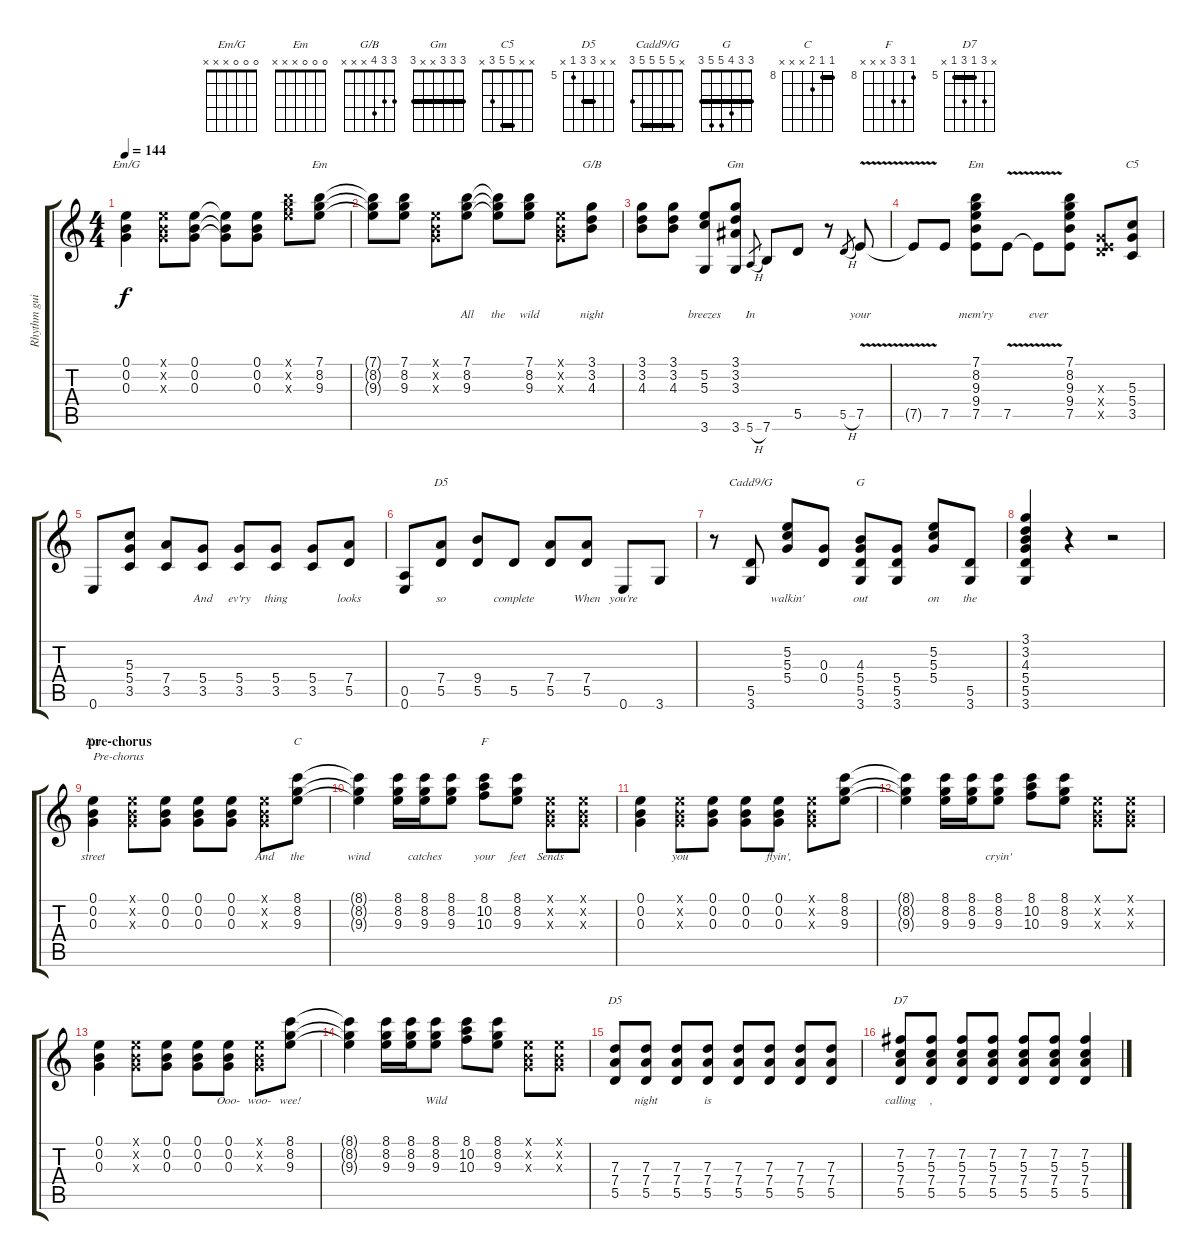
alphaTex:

\track ("Rhythm guitar" "Rhythm gui") {instrument acousticguitarsteel}
\staff {score tabs}
\tuning (E4 B3 G3 D3 A2 E2) {hide}
\chord ("Em/G" 0 0 0 x x x)
\chord ("Em" 7 8 9 x x x) {firstfret 7}
\chord ("G/B" 3 3 4 x x x)
\chord ("Gm" 3 3 3 x x 3) {barre 3}
\chord ("Em" 7 8 9 9 7 x) {firstfret 7 barre 7}
\chord ("C5" x x 5 5 3 x) {barre 5}
\chord ("D5" x x x 7 5 x) {firstfret 5}
\chord ("Cadd9/G" x 5 5 5 5 3) {barre 5}
\chord ("G" 3 3 4 5 5 3) {barre 3}
\chord ("Em" 0 0 0 x x x)
\chord ("C" 8 8 9 x x x) {firstfret 8 barre 8}
\chord ("F" 8 10 10 x x x) {firstfret 8}
\chord ("D5" x x 7 7 5 x) {firstfret 5 barre 7}
\chord ("D7" x 7 5 7 5 x) {firstfret 5 barre 5}
\ts (4 4)
\tempo 144
\clef g2
\ks c
(0.1 0.2 0.3).4{ch "Em/G" lyrics (0 "") lyrics (1 "") lyrics (2 "") lyrics (3 "") lyrics (4 "") dy f} (0.1{x} 0.2{x} 0.3{x}).8{lyrics (0 "") lyrics (1 "") lyrics (2 "") lyrics (3 "") lyrics (4 "")} (0.1 0.2 0.3).8{lyrics (0 "") lyrics (1 "") lyrics (2 "") lyrics (3 "") lyrics (4 "")} (0.1{t} 0.2{t} 0.3{t}).8{lyrics (0 "") lyrics (1 "") lyrics (2 "") lyrics (3 "") lyrics (4 "")} (0.1 0.2 0.3).8{lyrics (0 "") lyrics (1 "") lyrics (2 "") lyrics (3 "") lyrics (4 "")} (7.1{x} 8.2{x} 9.3{x}).8{lyrics (0 "") lyrics (1 "") lyrics (2 "") lyrics (3 "") lyrics (4 "")} (7.1 8.2 9.3).8{ch "Em" lyrics (0 "") lyrics (1 "") lyrics (2 "") lyrics (3 "") lyrics (4 "")} |
(7.1{t} 8.2{t} 9.3{t}).8{lyrics (0 "") lyrics (1 "") lyrics (2 "") lyrics (3 "") lyrics (4 "")} (7.1 8.2 9.3).8{lyrics (0 "") lyrics (1 "") lyrics (2 "") lyrics (3 "") lyrics (4 "")} (0.1{x} 0.2{x} 0.3{x}).8{lyrics (0 "") lyrics (1 "") lyrics (2 "") lyrics (3 "") lyrics (4 "")} (7.1 8.2 9.3).8{lyrics (0 "All") lyrics (1 "") lyrics (2 "") lyrics (3 "") lyrics (4 "")} (7.1{t} 8.2{t} 9.3{t}).8{lyrics (0 "the") lyrics (1 "") lyrics (2 "") lyrics (3 "") lyrics (4 "")} (7.1 8.2 9.3).8{lyrics (0 "wild") lyrics (1 "") lyrics (2 "") lyrics (3 "") lyrics (4 "")} (0.1{x} 0.2{x} 0.3{x}).8{lyrics (0 "") lyrics (1 "") lyrics (2 "") lyrics (3 "") lyrics (4 "")} (3.1 3.2 4.3).8{ch "G/B" lyrics (0 "night") lyrics (1 "") lyrics (2 "") lyrics (3 "") lyrics (4 "")} |
(3.1 3.2 4.3).8{lyrics (0 "") lyrics (1 "") lyrics (2 "") lyrics (3 "") lyrics (4 "")} (3.1 3.2 4.3).8{lyrics (0 "") lyrics (1 "") lyrics (2 "") lyrics (3 "") lyrics (4 "")} (5.2 5.3 3.6).8{lyrics (0 "breezes") lyrics (1 "") lyrics (2 "") lyrics (3 "") lyrics (4 "")} (3.1 3.2 3.3 3.6).8{ch "Gm" lyrics (0 "") lyrics (1 "") lyrics (2 "") lyrics (3 "") lyrics (4 "")} 5.6{h}.8{lyrics (0 "In") lyrics (1 "") lyrics (2 "") lyrics (3 "") lyrics (4 "") gr} 7.6.8{lyrics (0 "") lyrics (1 "") lyrics (2 "") lyrics (3 "") lyrics (4 "")} 5.5.8{lyrics (0 "") lyrics (1 "") lyrics (2 "") lyrics (3 "") lyrics (4 "")} r.8 5.5{h}.8{lyrics (0 "") lyrics (1 "") lyrics (2 "") lyrics (3 "") lyrics (4 "") gr} 7.5{v}.8{lyrics (0 "your") lyrics (1 "") lyrics (2 "") lyrics (3 "") lyrics (4 "")} |
7.5{t}.8{lyrics (0 "") lyrics (1 "") lyrics (2 "") lyrics (3 "") lyrics (4 "")} 7.5.8{lyrics (0 "") lyrics (1 "") lyrics (2 "") lyrics (3 "") lyrics (4 "")} (7.1 8.2 9.3 9.4 7.5).8{ch "Em" lyrics (0 "mem'ry") lyrics (1 "") lyrics (2 "") lyrics (3 "") lyrics (4 "")} 7.5{v}.8{lyrics (0 "") lyrics (1 "") lyrics (2 "") lyrics (3 "") lyrics (4 "")} 7.5{t}.8{lyrics (0 "ever") lyrics (1 "") lyrics (2 "") lyrics (3 "") lyrics (4 "")} (7.1 8.2 9.3 9.4 7.5).8{lyrics (0 "") lyrics (1 "") lyrics (2 "") lyrics (3 "") lyrics (4 "")} (0.3{x} 0.4{x} 7.5{x}).8{lyrics (0 "") lyrics (1 "") lyrics (2 "") lyrics (3 "") lyrics (4 "")} (5.3 5.4 3.5).8{ch "C5" lyrics (0 "") lyrics (1 "") lyrics (2 "") lyrics (3 "") lyrics (4 "")} |
0.6.8{lyrics (0 "") lyrics (1 "") lyrics (2 "") lyrics (3 "") lyrics (4 "")} (5.3 5.4 3.5).8{lyrics (0 "") lyrics (1 "") lyrics (2 "") lyrics (3 "") lyrics (4 "")} (7.4 3.5).8{lyrics (0 "") lyrics (1 "") lyrics (2 "") lyrics (3 "") lyrics (4 "")} (5.4 3.5).8{lyrics (0 "And") lyrics (1 "") lyrics (2 "") lyrics (3 "") lyrics (4 "")} (5.4 3.5).8{lyrics (0 "ev'ry") lyrics (1 "") lyrics (2 "") lyrics (3 "") lyrics (4 "")} (5.4 3.5).8{lyrics (0 "thing") lyrics (1 "") lyrics (2 "") lyrics (3 "") lyrics (4 "")} (5.4 3.5).8{lyrics (0 "") lyrics (1 "") lyrics (2 "") lyrics (3 "") lyrics (4 "")} (7.4 5.5).8{lyrics (0 "looks") lyrics (1 "") lyrics (2 "") lyrics (3 "") lyrics (4 "")} |
(0.5 0.6).8{lyrics (0 "") lyrics (1 "") lyrics (2 "") lyrics (3 "") lyrics (4 "")} (7.4 5.5).8{ch "D5" lyrics (0 "so") lyrics (1 "") lyrics (2 "") lyrics (3 "") lyrics (4 "")} (9.4 5.5).8{lyrics (0 "") lyrics (1 "") lyrics (2 "") lyrics (3 "") lyrics (4 "")} 5.5.8{lyrics (0 "complete") lyrics (1 "") lyrics (2 "") lyrics (3 "") lyrics (4 "")} (7.4 5.5).8{lyrics (0 "") lyrics (1 "") lyrics (2 "") lyrics (3 "") lyrics (4 "")} (7.4 5.5).8{lyrics (0 "When") lyrics (1 "") lyrics (2 "") lyrics (3 "") lyrics (4 "")} 0.6.8{lyrics (0 "you're") lyrics (1 "") lyrics (2 "") lyrics (3 "") lyrics (4 "")} 3.6.8{lyrics (0 "") lyrics (1 "") lyrics (2 "") lyrics (3 "") lyrics (4 "")} |
r.8 (5.5 3.6).8{ch "Cadd9/G" lyrics (0 "") lyrics (1 "") lyrics (2 "") lyrics (3 "") lyrics (4 "")} (5.2 5.3 5.4).8{lyrics (0 "walkin'") lyrics (1 "") lyrics (2 "") lyrics (3 "") lyrics (4 "")} (0.3 0.4).8{lyrics (0 "") lyrics (1 "") lyrics (2 "") lyrics (3 "") lyrics (4 "")} (4.3 5.4 5.5 3.6).8{ch "G" lyrics (0 "out") lyrics (1 "") lyrics (2 "") lyrics (3 "") lyrics (4 "")} (5.4 5.5 3.6).8{lyrics (0 "") lyrics (1 "") lyrics (2 "") lyrics (3 "") lyrics (4 "")} (5.2 5.3 5.4).8{lyrics (0 "on") lyrics (1 "") lyrics (2 "") lyrics (3 "") lyrics (4 "")} (5.5 3.6).8{lyrics (0 "the") lyrics (1 "") lyrics (2 "") lyrics (3 "") lyrics (4 "")} |
(3.1 3.2 4.3 5.4 5.5 3.6).4{lyrics (0 "") lyrics (1 "") lyrics (2 "") lyrics (3 "") lyrics (4 "")} r.4 r.2 |
\section ("" "pre-chorus")
(0.1 0.2 0.3).4{ch "Em" txt "Pre-chorus" lyrics (0 "street") lyrics (1 "") lyrics (2 "") lyrics (3 "") lyrics (4 "")} (0.1{x} 0.2{x} 0.3{x}).8{lyrics (0 "") lyrics (1 "") lyrics (2 "") lyrics (3 "") lyrics (4 "")} (0.1 0.2 0.3).8{lyrics (0 "") lyrics (1 "") lyrics (2 "") lyrics (3 "") lyrics (4 "")} (0.1 0.2 0.3).8{lyrics (0 "") lyrics (1 "") lyrics (2 "") lyrics (3 "") lyrics (4 "")} (0.1 0.2 0.3).8{lyrics (0 "") lyrics (1 "") lyrics (2 "") lyrics (3 "") lyrics (4 "")} (0.1{x} 0.2{x} 0.3{x}).8{lyrics (0 "And") lyrics (1 "") lyrics (2 "") lyrics (3 "") lyrics (4 "")} (8.1 8.2 9.3).8{ch "C" lyrics (0 "the") lyrics (1 "") lyrics (2 "") lyrics (3 "") lyrics (4 "")} |
(8.1{t} 8.2{t} 9.3{t}).4{lyrics (0 "wind") lyrics (1 "") lyrics (2 "") lyrics (3 "") lyrics (4 "")} (8.1 8.2 9.3).16{lyrics (0 "") lyrics (1 "") lyrics (2 "") lyrics (3 "") lyrics (4 "")} (8.1 8.2 9.3).16{lyrics (0 "catches") lyrics (1 "") lyrics (2 "") lyrics (3 "") lyrics (4 "")} (8.1 8.2 9.3).8{lyrics (0 "") lyrics (1 "") lyrics (2 "") lyrics (3 "") lyrics (4 "")} (8.1 10.2 10.3).8{ch "F" lyrics (0 "your") lyrics (1 "") lyrics (2 "") lyrics (3 "") lyrics (4 "")} (8.1 8.2 9.3).8{lyrics (0 "feet") lyrics (1 "") lyrics (2 "") lyrics (3 "") lyrics (4 "")} (0.1{x} 0.2{x} 0.3{x}).8{lyrics (0 "Sends") lyrics (1 "") lyrics (2 "") lyrics (3 "") lyrics (4 "")} (0.1{x} 0.2{x} 0.3{x}).8{lyrics (0 "") lyrics (1 "") lyrics (2 "") lyrics (3 "") lyrics (4 "")} |
(0.1 0.2 0.3).4{lyrics (0 "") lyrics (1 "") lyrics (2 "") lyrics (3 "") lyrics (4 "")} (0.1{x} 0.2{x} 0.3{x}).8{lyrics (0 "you") lyrics (1 "") lyrics (2 "") lyrics (3 "") lyrics (4 "")} (0.1 0.2 0.3).8{lyrics (0 "") lyrics (1 "") lyrics (2 "") lyrics (3 "") lyrics (4 "")} (0.1 0.2 0.3).8{lyrics (0 "") lyrics (1 "") lyrics (2 "") lyrics (3 "") lyrics (4 "")} (0.1 0.2 0.3).8{lyrics (0 "flyin',") lyrics (1 "") lyrics (2 "") lyrics (3 "") lyrics (4 "")} (0.1{x} 0.2{x} 0.3{x}).8{lyrics (0 "") lyrics (1 "") lyrics (2 "") lyrics (3 "") lyrics (4 "")} (8.1 8.2 9.3).8{lyrics (0 "") lyrics (1 "") lyrics (2 "") lyrics (3 "") lyrics (4 "")} |
(8.1{t} 8.2{t} 9.3{t}).4{lyrics (0 "") lyrics (1 "") lyrics (2 "") lyrics (3 "") lyrics (4 "")} (8.1 8.2 9.3).16{lyrics (0 "") lyrics (1 "") lyrics (2 "") lyrics (3 "") lyrics (4 "")} (8.1 8.2 9.3).16{lyrics (0 "") lyrics (1 "") lyrics (2 "") lyrics (3 "") lyrics (4 "")} (8.1 8.2 9.3).8{lyrics (0 "cryin'") lyrics (1 "") lyrics (2 "") lyrics (3 "") lyrics (4 "")} (8.1 10.2 10.3).8{lyrics (0 "") lyrics (1 "") lyrics (2 "") lyrics (3 "") lyrics (4 "")} (8.1 8.2 9.3).8{lyrics (0 "") lyrics (1 "") lyrics (2 "") lyrics (3 "") lyrics (4 "")} (0.1{x} 0.2{x} 0.3{x}).8{lyrics (0 "") lyrics (1 "") lyrics (2 "") lyrics (3 "") lyrics (4 "")} (0.1{x} 0.2{x} 0.3{x}).8{lyrics (0 "") lyrics (1 "") lyrics (2 "") lyrics (3 "") lyrics (4 "")} |
(0.1 0.2 0.3).4{lyrics (0 "") lyrics (1 "") lyrics (2 "") lyrics (3 "") lyrics (4 "")} (0.1{x} 0.2{x} 0.3{x}).8{lyrics (0 "") lyrics (1 "") lyrics (2 "") lyrics (3 "") lyrics (4 "")} (0.1 0.2 0.3).8{lyrics (0 "") lyrics (1 "") lyrics (2 "") lyrics (3 "") lyrics (4 "")} (0.1 0.2 0.3).8{lyrics (0 "") lyrics (1 "") lyrics (2 "") lyrics (3 "") lyrics (4 "")} (0.1 0.2 0.3).8{lyrics (0 "Ooo-") lyrics (1 "") lyrics (2 "") lyrics (3 "") lyrics (4 "")} (0.1{x} 0.2{x} 0.3{x}).8{lyrics (0 "woo-") lyrics (1 "") lyrics (2 "") lyrics (3 "") lyrics (4 "")} (8.1 8.2 9.3).8{lyrics (0 "wee!") lyrics (1 "") lyrics (2 "") lyrics (3 "") lyrics (4 "")} |
(8.1{t} 8.2{t} 9.3{t}).4{lyrics (0 "") lyrics (1 "") lyrics (2 "") lyrics (3 "") lyrics (4 "")} (8.1 8.2 9.3).16{lyrics (0 "") lyrics (1 "") lyrics (2 "") lyrics (3 "") lyrics (4 "")} (8.1 8.2 9.3).16{lyrics (0 "") lyrics (1 "") lyrics (2 "") lyrics (3 "") lyrics (4 "")} (8.1 8.2 9.3).8{lyrics (0 "Wild") lyrics (1 "") lyrics (2 "") lyrics (3 "") lyrics (4 "")} (8.1 10.2 10.3).8{lyrics (0 "") lyrics (1 "") lyrics (2 "") lyrics (3 "") lyrics (4 "")} (8.1 8.2 9.3).8{lyrics (0 "") lyrics (1 "") lyrics (2 "") lyrics (3 "") lyrics (4 "")} (0.1{x} 0.2{x} 0.3{x}).8{lyrics (0 "") lyrics (1 "") lyrics (2 "") lyrics (3 "") lyrics (4 "")} (0.1{x} 0.2{x} 0.3{x}).8{lyrics (0 "") lyrics (1 "") lyrics (2 "") lyrics (3 "") lyrics (4 "")} |
(7.3 7.4 5.5).8{ch "D5" lyrics (0 "") lyrics (1 "") lyrics (2 "") lyrics (3 "") lyrics (4 "")} (7.3 7.4 5.5).8{lyrics (0 "night") lyrics (1 "") lyrics (2 "") lyrics (3 "") lyrics (4 "")} (7.3 7.4 5.5).8{lyrics (0 "") lyrics (1 "") lyrics (2 "") lyrics (3 "") lyrics (4 "")} (7.3 7.4 5.5).8{lyrics (0 "is") lyrics (1 "") lyrics (2 "") lyrics (3 "") lyrics (4 "")} (7.3 7.4 5.5).8{lyrics (0 "") lyrics (1 "") lyrics (2 "") lyrics (3 "") lyrics (4 "")} (7.3 7.4 5.5).8{lyrics (0 "") lyrics (1 "") lyrics (2 "") lyrics (3 "") lyrics (4 "")} (7.3 7.4 5.5).8{lyrics (0 "") lyrics (1 "") lyrics (2 "") lyrics (3 "") lyrics (4 "")} (7.3 7.4 5.5).8{lyrics (0 "") lyrics (1 "") lyrics (2 "") lyrics (3 "") lyrics (4 "")} |
(7.2 5.3 7.4 5.5).8{ch "D7" lyrics (0 "calling") lyrics (1 "") lyrics (2 "") lyrics (3 "") lyrics (4 "")} (7.2 5.3 7.4 5.5).8{lyrics (0 ",") lyrics (1 "") lyrics (2 "") lyrics (3 "") lyrics (4 "")} (7.2 5.3 7.4 5.5).8{lyrics (0 "") lyrics (1 "") lyrics (2 "") lyrics (3 "") lyrics (4 "")} (7.2 5.3 7.4 5.5).8{lyrics (0 "") lyrics (1 "") lyrics (2 "") lyrics (3 "") lyrics (4 "")} (7.2 5.3 7.4 5.5).8{lyrics (0 "") lyrics (1 "") lyrics (2 "") lyrics (3 "") lyrics (4 "")} (7.2 5.3 7.4 5.5).8{lyrics (0 "") lyrics (1 "") lyrics (2 "") lyrics (3 "") lyrics (4 "")} (7.2 5.3 7.4 5.5).4{lyrics (0 "") lyrics (1 "") lyrics (2 "") lyrics (3 "") lyrics (4 "")}
